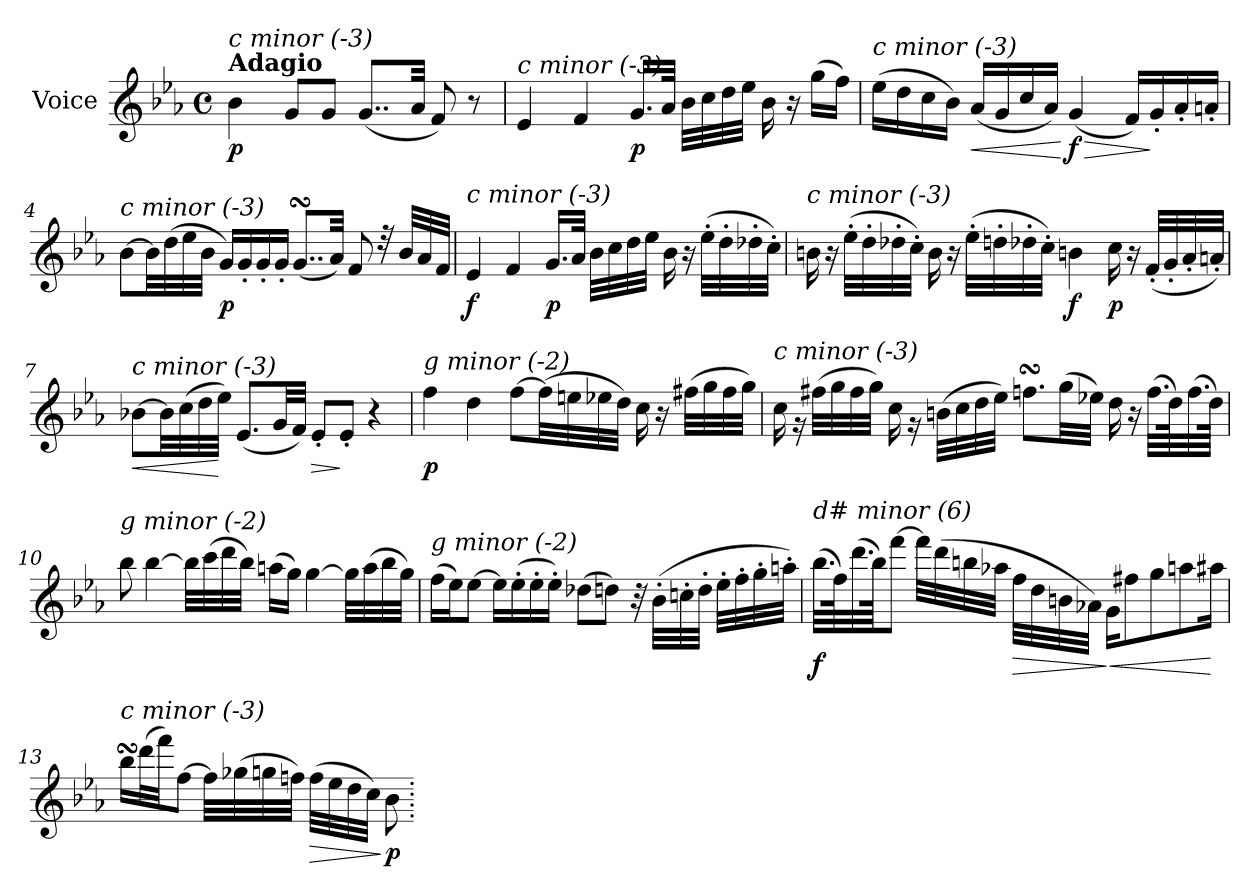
**kern	**dynam
*part1	*part1
*staff1	*staff1
*I"Voice	*
*I'V	*
*clefG2	*
*k[b-e-a-]	*
*M4/4	*
*met(c)	*
=1	=1
!LO:TX:a:B:t=Adagio	!
!LO:TX:i:t=c minor (-3)	!
!	!LO:DY:b
4b-\	p
8g/L	.
8g/J	.
(<8..g/L	.
32a-/Jkk	.
8f/)	.
8r	.
=2	=2
!LO:TX:i:t=c minor (-3)	!
4e-/	.
4f/	.
!	!LO:DY:b
16.g/LL	p
32a-/JJk	.
32b-\LLL	.
32cc\	.
32dd\	.
32ee-\JJJ	.
16b-\	.
16r	.
(>16gg\LL	.
16ff\JJ)	.
!!LO:LB:g=z
=3	=3
!LO:TX:i:t=c minor (-3)	!
(>16ee-\LL	.
16dd\	.
16cc\	.
16b-\JJ)	.
!	!LO:HP:b
(<16a-/LL	<
16g/	.
16cc/	.
16a-/JJ)	.
!	!LO:HP:n=1:b
!	!LO:DY:n=1:b
(<4g/	[ > f
16f/LL)	.
16g'/	]
16a-'/	.
16an'/JJ	.
=4	=4
!LO:TX:i:t=c minor (-3)	!
[8b-\L	.
32b-\LL]	.
(>32dd\	.
32ee-\	.
32b-\JJJ	.
!	!LO:DY:b
16g/LL)	p
16g'/	.
16g'/	.
16g'/JJ	.
(<8..gsSsS/L	.
32a-/Jkk)	.
8f/	.
32rdd	.
32b-/LLL	.
32a-/	.
32f/JJJ	.
!!LO:LB:g=z
=5	=5
!LO:TX:i:t=c minor (-3)	!
!	!LO:DY:b
4e-/	f
4f/	.
!	!LO:DY:b
16.g/LL	p
32a-/JJk	.
32b-\LLL	.
32cc\	.
32dd\	.
32ee-\JJJ	.
16b-\	.
16r	.
(>32ee-'\LLL	.
32dd'\	.
32dd-X'\	.
32cc'\JJJ)	.
=6	=6
!LO:TX:i:t=c minor (-3)	!
16bn\	.
16r	.
(>32ee-'\LLL	.
32dd'\	.
32dd-X'\	.
32cc'\JJJ)	.
16b\	.
16r	.
(>32ee-'\LLL	.
32ddn'\	.
32dd-X'\	.
32cc'\JJJ)	.
!	!LO:DY:b
4bn\	f
!	!LO:DY:b
16cc\	p
16r	.
(<32f'/LLL	.
32g'/	.
32a-'/	.
32an'/JJJ)	.
!!LO:LB:g=z
=7	=7
!LO:TX:i:t=c minor (-3)	!
!	!LO:HP:b
[8b-X\L	<
32b-\LL]	.
(>32cc\	.
32dd\	.
32ee-\JJJ)	[
(<8.e-/L	.
32g/LL	.
32f/JJJ)	.
!	!LO:HP:b
8e-'/L	>
8e-'/J	]
4r	.
=8	=8
!LO:TX:i:t=g minor (-2)	!
!	!LO:DY:b
4ff\	p
4dd\	.
[8ff\L	.
(>32ff\LL]	.
32een\	.
32ee-X\	.
32dd\JJJ)	.
16cc\	.
16r	.
(>32ff#X\LLL	.
32gg\	.
32ff#\	.
32gg\JJJ)	.
!!LO:LB:g=z
=9	=9
!LO:TX:i:t=c minor (-3)	!
16cc\	.
16rg	.
(>32ff#X\LLL	.
32gg\	.
32ff#\	.
32gg\JJJ)	.
16cc\	.
16rg	.
(>32bn\LLL	.
32cc\	.
32dd\	.
32ee-\JJJ)	.
8.ffnsSSS\L	.
(>32gg\LL	.
32ee-X\JJJ)	.
16dd\	.
16r	.
(>32.ff\LLL	.
64dd\K)	.
(>32.ff\	.
64dd\JJJk)	.
=10	=10
!LO:TX:i:t=g minor (-2)	!
8bb-\	.
[4bb-\	.
32bb-\LLL]	.
(>32ccc\	.
32ddd\	.
32bb-\JJJ)	.
(>16aan\LL	.
16gg\JJ)	.
[4gg\	.
32gg\LLL]	.
(>32aa\	.
32bb-\	.
32gg\JJJ)	.
!!LO:LB:g=z
=11	=11
!LO:TX:i:t=g minor (-2)	!
(>16ff\LL	.
16ee-\J)	.
[8ee-\J	.
16ee-\LL]	.
(>16ee-'\	.
16ee-'\	.
16ee-'\JJ)	.
(>8dd-Xi\L	.
8dd\J)	.
32r	.
(>32b-'\LLL	.
32ccn'\	.
32dd'\JJJ	.
32ee-'\LLL	.
32ff'\	.
32gg'\	.
32aan'\JJJ)	.
!!LO:LB:g=z
=12	=12
!LO:TX:i:t=d# minor (6)	!
!	!LO:DY:b
(>32.bb-\LLL	f
64ff\K)	.
(>32.ddd\	.
64bb-\JJK)	.
[8fff\J	.
32fff\LLL]	.
(>32ddd\	.
32bbn\	.
32aa-X\JJJ	.
!	!LO:HP:b
32ff\LLL	>
32dd\	.
32bn\	.
32a-X\JJJ)	.
!	!LO:HP:n=1:b
16g\KL	] <
8ff#X\	.
8gg\	.
8aan\	.
16aa#Xi\Jk	[
!!LO:LB:g=z
=13	=13
!LO:TX:i:t=c minor (-3)	!
16bb-sSSS\LL	.
(>32ddd\L	.
32fff\JJ)	.
[8ff\J	.
32ff\LLL]	.
(>32gg-Xi\	.
32gg\	.
32ffn\JJJ)	.
!	!LO:HP:b
(>32ff\LLL	>
32ee-\	.
32dd\	.
32cc\JJJ)	.
!	!LO:DY:n=1:b
8b-\	] p
=.	=.
*-	*-
